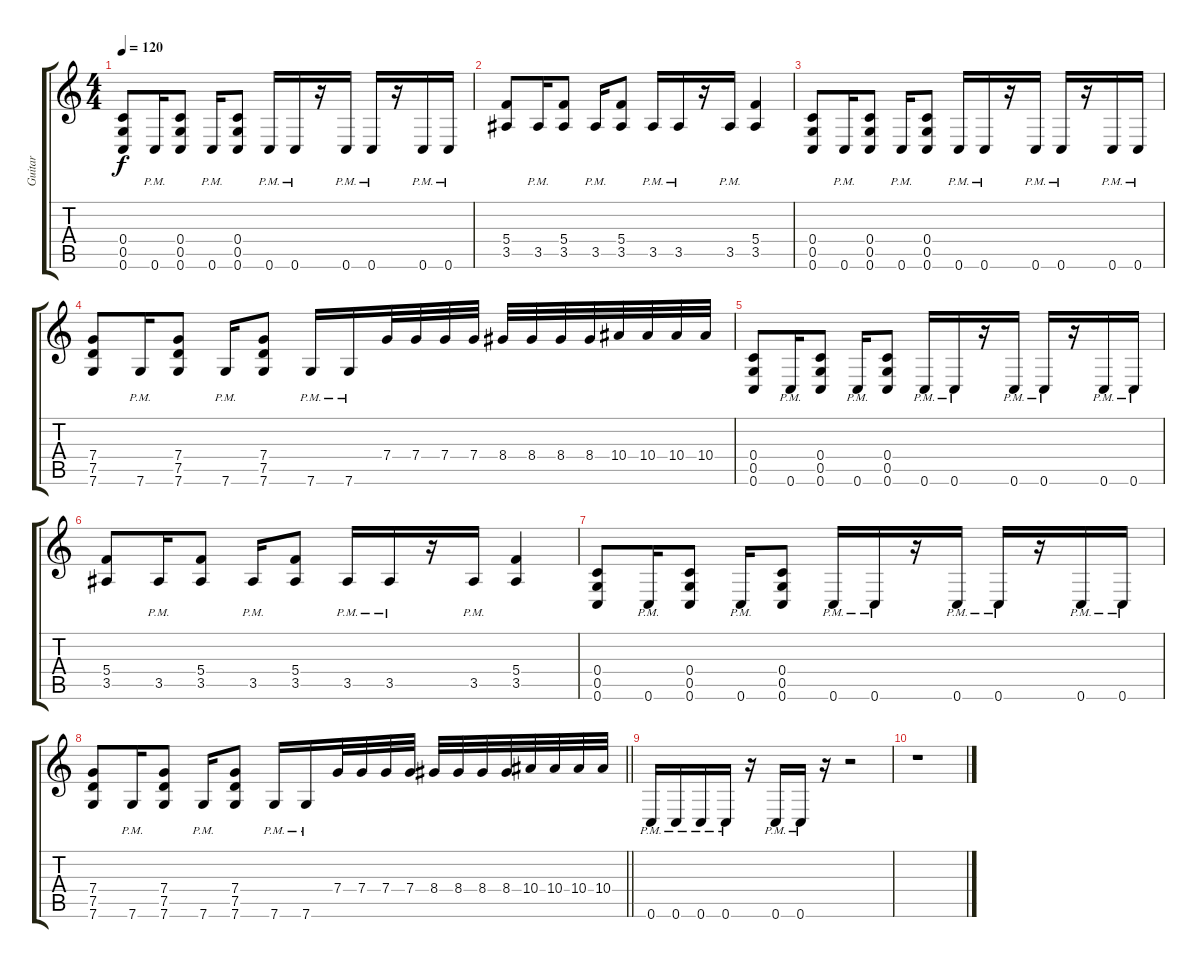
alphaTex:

\track ("Guitar" "Guitar") {instrument distortionguitar}
\staff {score tabs}
\tuning (D4 A3 F3 C3 G2 C2) {hide}
\ts (4 4)
\section ("" " ")
\tempo 120
\clef g2
\ks c
(0.4 0.5 0.6).8{dy f} 0.6{pm}.16 (0.4 0.5 0.6).8 0.6{pm}.16 (0.4 0.5 0.6).8 0.6{pm}.16 0.6{pm}.16 r.16 0.6{pm}.16 0.6{pm}.16 r.16 0.6{pm}.16 0.6{pm}.16 |
(5.4 3.5).8 3.5{pm}.16 (5.4 3.5).8 3.5{pm}.16 (5.4 3.5).8 3.5{pm}.16 3.5{pm}.16 r.16 3.5{pm}.16 (5.4 3.5).4 |
(0.4 0.5 0.6).8 0.6{pm}.16 (0.4 0.5 0.6).8 0.6{pm}.16 (0.4 0.5 0.6).8 0.6{pm}.16 0.6{pm}.16 r.16 0.6{pm}.16 0.6{pm}.16 r.16 0.6{pm}.16 0.6{pm}.16 |
(7.4 7.5 7.6).8 7.6{pm}.16 (7.4 7.5 7.6).8 7.6{pm}.16 (7.4 7.5 7.6).8 7.6{pm}.16 7.6{pm}.16 7.4.32 7.4.32 7.4.32 7.4.32 8.4.32 8.4.32 8.4.32 8.4.32 10.4.32 10.4.32 10.4.32 10.4.32 |
(0.4 0.5 0.6).8 0.6{pm}.16 (0.4 0.5 0.6).8 0.6{pm}.16 (0.4 0.5 0.6).8 0.6{pm}.16 0.6{pm}.16 r.16 0.6{pm}.16 0.6{pm}.16 r.16 0.6{pm}.16 0.6{pm}.16 |
(5.4 3.5).8 3.5{pm}.16 (5.4 3.5).8 3.5{pm}.16 (5.4 3.5).8 3.5{pm}.16 3.5{pm}.16 r.16 3.5{pm}.16 (5.4 3.5).4 |
(0.4 0.5 0.6).8 0.6{pm}.16 (0.4 0.5 0.6).8 0.6{pm}.16 (0.4 0.5 0.6).8 0.6{pm}.16 0.6{pm}.16 r.16 0.6{pm}.16 0.6{pm}.16 r.16 0.6{pm}.16 0.6{pm}.16 |
\barLineRight lightlight
(7.4 7.5 7.6).8 7.6{pm}.16 (7.4 7.5 7.6).8 7.6{pm}.16 (7.4 7.5 7.6).8 7.6{pm}.16 7.6{pm}.16 7.4.32 7.4.32 7.4.32 7.4.32 8.4.32 8.4.32 8.4.32 8.4.32 10.4.32 10.4.32 10.4.32 10.4.32 |
\section ("" " ")
0.6{pm}.16 0.6{pm}.16 0.6{pm}.16 0.6{pm}.16 r.16 0.6{pm}.16 0.6{pm}.16 r.16 r.2 |
r.1
